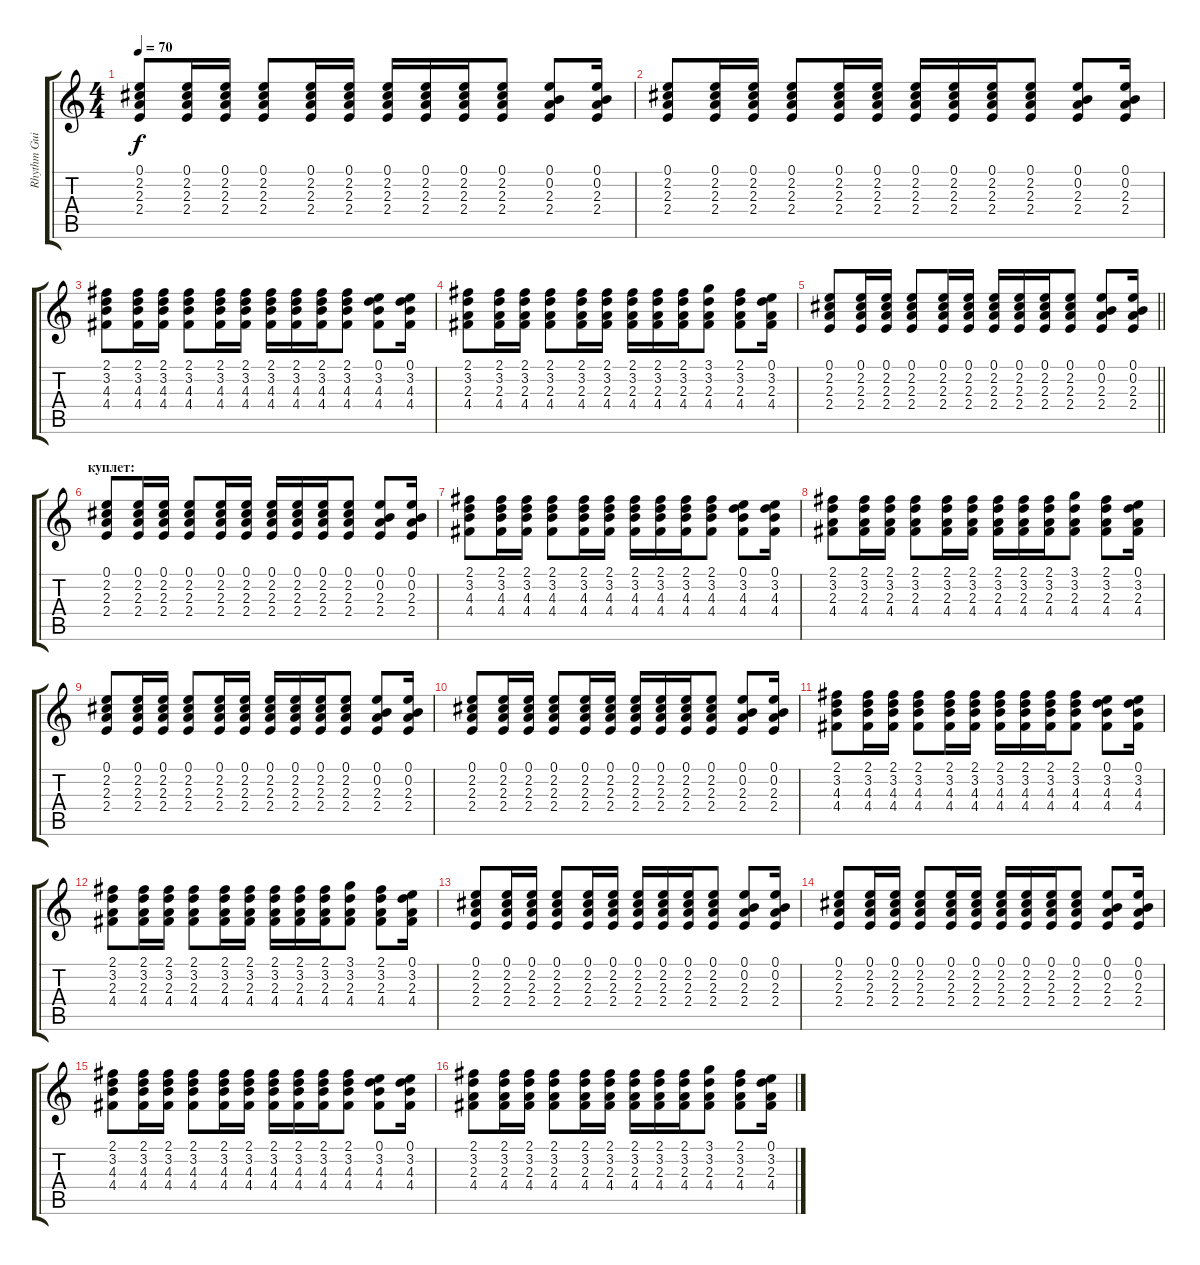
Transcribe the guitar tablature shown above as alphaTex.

\track ("Rhythm Guitar" "Rhythm Gui") {instrument electricguitarjazz}
\staff {score tabs}
\tuning (E4 B3 G3 D3 A2 E2) {hide}
\ts (4 4)
\tempo 70
\clef g2
\ks c
(0.1 2.2 2.3 2.4).8{dy f instrument electricguitarjazz} (0.1 2.2 2.3 2.4).16 (0.1 2.2 2.3 2.4).16 (0.1 2.2 2.3 2.4).8 (0.1 2.2 2.3 2.4).16 (0.1 2.2 2.3 2.4).16 (0.1 2.2 2.3 2.4).16 (0.1 2.2 2.3 2.4).16 (0.1 2.2 2.3 2.4).16 (0.1 2.2 2.3 2.4).8 (0.1 0.2 2.3 2.4).8 (0.1 0.2 2.3 2.4).16 |
(0.1 2.2 2.3 2.4).8 (0.1 2.2 2.3 2.4).16 (0.1 2.2 2.3 2.4).16 (0.1 2.2 2.3 2.4).8 (0.1 2.2 2.3 2.4).16 (0.1 2.2 2.3 2.4).16 (0.1 2.2 2.3 2.4).16 (0.1 2.2 2.3 2.4).16 (0.1 2.2 2.3 2.4).16 (0.1 2.2 2.3 2.4).8 (0.1 0.2 2.3 2.4).8 (0.1 0.2 2.3 2.4).16 |
(2.1 3.2 4.3 4.4).8 (2.1 3.2 4.3 4.4).16 (2.1 3.2 4.3 4.4).16 (2.1 3.2 4.3 4.4).8 (2.1 3.2 4.3 4.4).16 (2.1 3.2 4.3 4.4).16 (2.1 3.2 4.3 4.4).16 (2.1 3.2 4.3 4.4).16 (2.1 3.2 4.3 4.4).16 (2.1 3.2 4.3 4.4).8 (0.1 3.2 4.3 4.4).8 (0.1 3.2 4.3 4.4).16 |
(2.1 3.2 2.3 4.4).8 (2.1 3.2 2.3 4.4).16 (2.1 3.2 2.3 4.4).16 (2.1 3.2 2.3 4.4).8 (2.1 3.2 2.3 4.4).16 (2.1 3.2 2.3 4.4).16 (2.1 3.2 2.3 4.4).16 (2.1 3.2 2.3 4.4).16 (2.1 3.2 2.3 4.4).16 (3.1 3.2 2.3 4.4).8 (2.1 3.2 2.3 4.4).8 (0.1 3.2 2.3 4.4).16 |
\barLineRight lightlight
(0.1 2.2 2.3 2.4).8 (0.1 2.2 2.3 2.4).16 (0.1 2.2 2.3 2.4).16 (0.1 2.2 2.3 2.4).8 (0.1 2.2 2.3 2.4).16 (0.1 2.2 2.3 2.4).16 (0.1 2.2 2.3 2.4).16 (0.1 2.2 2.3 2.4).16 (0.1 2.2 2.3 2.4).16 (0.1 2.2 2.3 2.4).8 (0.1 0.2 2.3 2.4).8 (0.1 0.2 2.3 2.4).16 |
\section ("" "куплет:")
(0.1 2.2 2.3 2.4).8 (0.1 2.2 2.3 2.4).16 (0.1 2.2 2.3 2.4).16 (0.1 2.2 2.3 2.4).8 (0.1 2.2 2.3 2.4).16 (0.1 2.2 2.3 2.4).16 (0.1 2.2 2.3 2.4).16 (0.1 2.2 2.3 2.4).16 (0.1 2.2 2.3 2.4).16 (0.1 2.2 2.3 2.4).8 (0.1 0.2 2.3 2.4).8 (0.1 0.2 2.3 2.4).16 |
(2.1 3.2 4.3 4.4).8 (2.1 3.2 4.3 4.4).16 (2.1 3.2 4.3 4.4).16 (2.1 3.2 4.3 4.4).8 (2.1 3.2 4.3 4.4).16 (2.1 3.2 4.3 4.4).16 (2.1 3.2 4.3 4.4).16 (2.1 3.2 4.3 4.4).16 (2.1 3.2 4.3 4.4).16 (2.1 3.2 4.3 4.4).8 (0.1 3.2 4.3 4.4).8 (0.1 3.2 4.3 4.4).16 |
(2.1 3.2 2.3 4.4).8 (2.1 3.2 2.3 4.4).16 (2.1 3.2 2.3 4.4).16 (2.1 3.2 2.3 4.4).8 (2.1 3.2 2.3 4.4).16 (2.1 3.2 2.3 4.4).16 (2.1 3.2 2.3 4.4).16 (2.1 3.2 2.3 4.4).16 (2.1 3.2 2.3 4.4).16 (3.1 3.2 2.3 4.4).8 (2.1 3.2 2.3 4.4).8 (0.1 3.2 2.3 4.4).16 |
(0.1 2.2 2.3 2.4).8 (0.1 2.2 2.3 2.4).16 (0.1 2.2 2.3 2.4).16 (0.1 2.2 2.3 2.4).8 (0.1 2.2 2.3 2.4).16 (0.1 2.2 2.3 2.4).16 (0.1 2.2 2.3 2.4).16 (0.1 2.2 2.3 2.4).16 (0.1 2.2 2.3 2.4).16 (0.1 2.2 2.3 2.4).8 (0.1 0.2 2.3 2.4).8 (0.1 0.2 2.3 2.4).16 |
(0.1 2.2 2.3 2.4).8 (0.1 2.2 2.3 2.4).16 (0.1 2.2 2.3 2.4).16 (0.1 2.2 2.3 2.4).8 (0.1 2.2 2.3 2.4).16 (0.1 2.2 2.3 2.4).16 (0.1 2.2 2.3 2.4).16 (0.1 2.2 2.3 2.4).16 (0.1 2.2 2.3 2.4).16 (0.1 2.2 2.3 2.4).8 (0.1 0.2 2.3 2.4).8 (0.1 0.2 2.3 2.4).16 |
(2.1 3.2 4.3 4.4).8 (2.1 3.2 4.3 4.4).16 (2.1 3.2 4.3 4.4).16 (2.1 3.2 4.3 4.4).8 (2.1 3.2 4.3 4.4).16 (2.1 3.2 4.3 4.4).16 (2.1 3.2 4.3 4.4).16 (2.1 3.2 4.3 4.4).16 (2.1 3.2 4.3 4.4).16 (2.1 3.2 4.3 4.4).8 (0.1 3.2 4.3 4.4).8 (0.1 3.2 4.3 4.4).16 |
(2.1 3.2 2.3 4.4).8 (2.1 3.2 2.3 4.4).16 (2.1 3.2 2.3 4.4).16 (2.1 3.2 2.3 4.4).8 (2.1 3.2 2.3 4.4).16 (2.1 3.2 2.3 4.4).16 (2.1 3.2 2.3 4.4).16 (2.1 3.2 2.3 4.4).16 (2.1 3.2 2.3 4.4).16 (3.1 3.2 2.3 4.4).8 (2.1 3.2 2.3 4.4).8 (0.1 3.2 2.3 4.4).16 |
(0.1 2.2 2.3 2.4).8 (0.1 2.2 2.3 2.4).16 (0.1 2.2 2.3 2.4).16 (0.1 2.2 2.3 2.4).8 (0.1 2.2 2.3 2.4).16 (0.1 2.2 2.3 2.4).16 (0.1 2.2 2.3 2.4).16 (0.1 2.2 2.3 2.4).16 (0.1 2.2 2.3 2.4).16 (0.1 2.2 2.3 2.4).8 (0.1 0.2 2.3 2.4).8 (0.1 0.2 2.3 2.4).16 |
(0.1 2.2 2.3 2.4).8 (0.1 2.2 2.3 2.4).16 (0.1 2.2 2.3 2.4).16 (0.1 2.2 2.3 2.4).8 (0.1 2.2 2.3 2.4).16 (0.1 2.2 2.3 2.4).16 (0.1 2.2 2.3 2.4).16 (0.1 2.2 2.3 2.4).16 (0.1 2.2 2.3 2.4).16 (0.1 2.2 2.3 2.4).8 (0.1 0.2 2.3 2.4).8 (0.1 0.2 2.3 2.4).16 |
(2.1 3.2 4.3 4.4).8 (2.1 3.2 4.3 4.4).16 (2.1 3.2 4.3 4.4).16 (2.1 3.2 4.3 4.4).8 (2.1 3.2 4.3 4.4).16 (2.1 3.2 4.3 4.4).16 (2.1 3.2 4.3 4.4).16 (2.1 3.2 4.3 4.4).16 (2.1 3.2 4.3 4.4).16 (2.1 3.2 4.3 4.4).8 (0.1 3.2 4.3 4.4).8 (0.1 3.2 4.3 4.4).16 |
(2.1 3.2 2.3 4.4).8 (2.1 3.2 2.3 4.4).16 (2.1 3.2 2.3 4.4).16 (2.1 3.2 2.3 4.4).8 (2.1 3.2 2.3 4.4).16 (2.1 3.2 2.3 4.4).16 (2.1 3.2 2.3 4.4).16 (2.1 3.2 2.3 4.4).16 (2.1 3.2 2.3 4.4).16 (3.1 3.2 2.3 4.4).8 (2.1 3.2 2.3 4.4).8 (0.1 3.2 2.3 4.4).16
